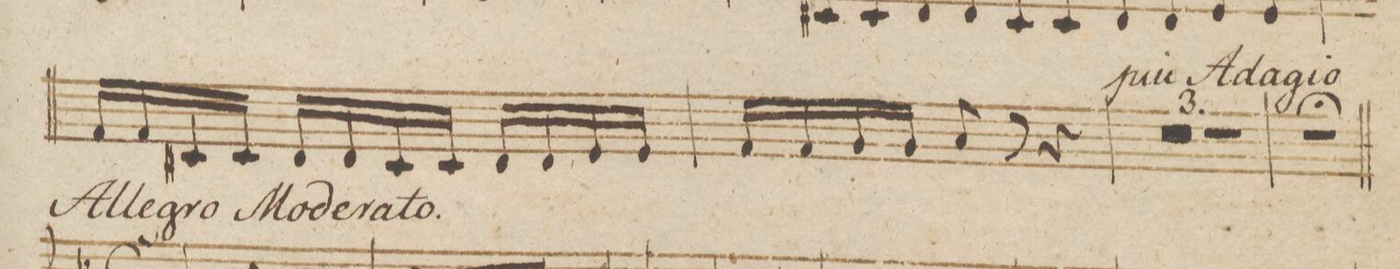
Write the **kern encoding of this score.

**kern	**dynam
*I"Violino 2do	*
*clefG2	*
*k[b-]	*
*met(c|)	*
*M3/4	*
16f/LL	.
16f/	.
16c#X/	.
16c#/JJ	.
16d/LL	.
16d/	.
16c#/	.
16c#/JJ	.
16d/LL	.
16d/	.
16e/	.
16e/JJ	.
=214	=214
16f/LL	.
16f/	.
16g/	.
16g/JJ	.
8a/	.
8r	.
4r	.
=215	=215
1.r	.
=216	=216
=217	=217
2.r	.
=218	=218
2.r;	.
=219||	=219||
*-	*-
